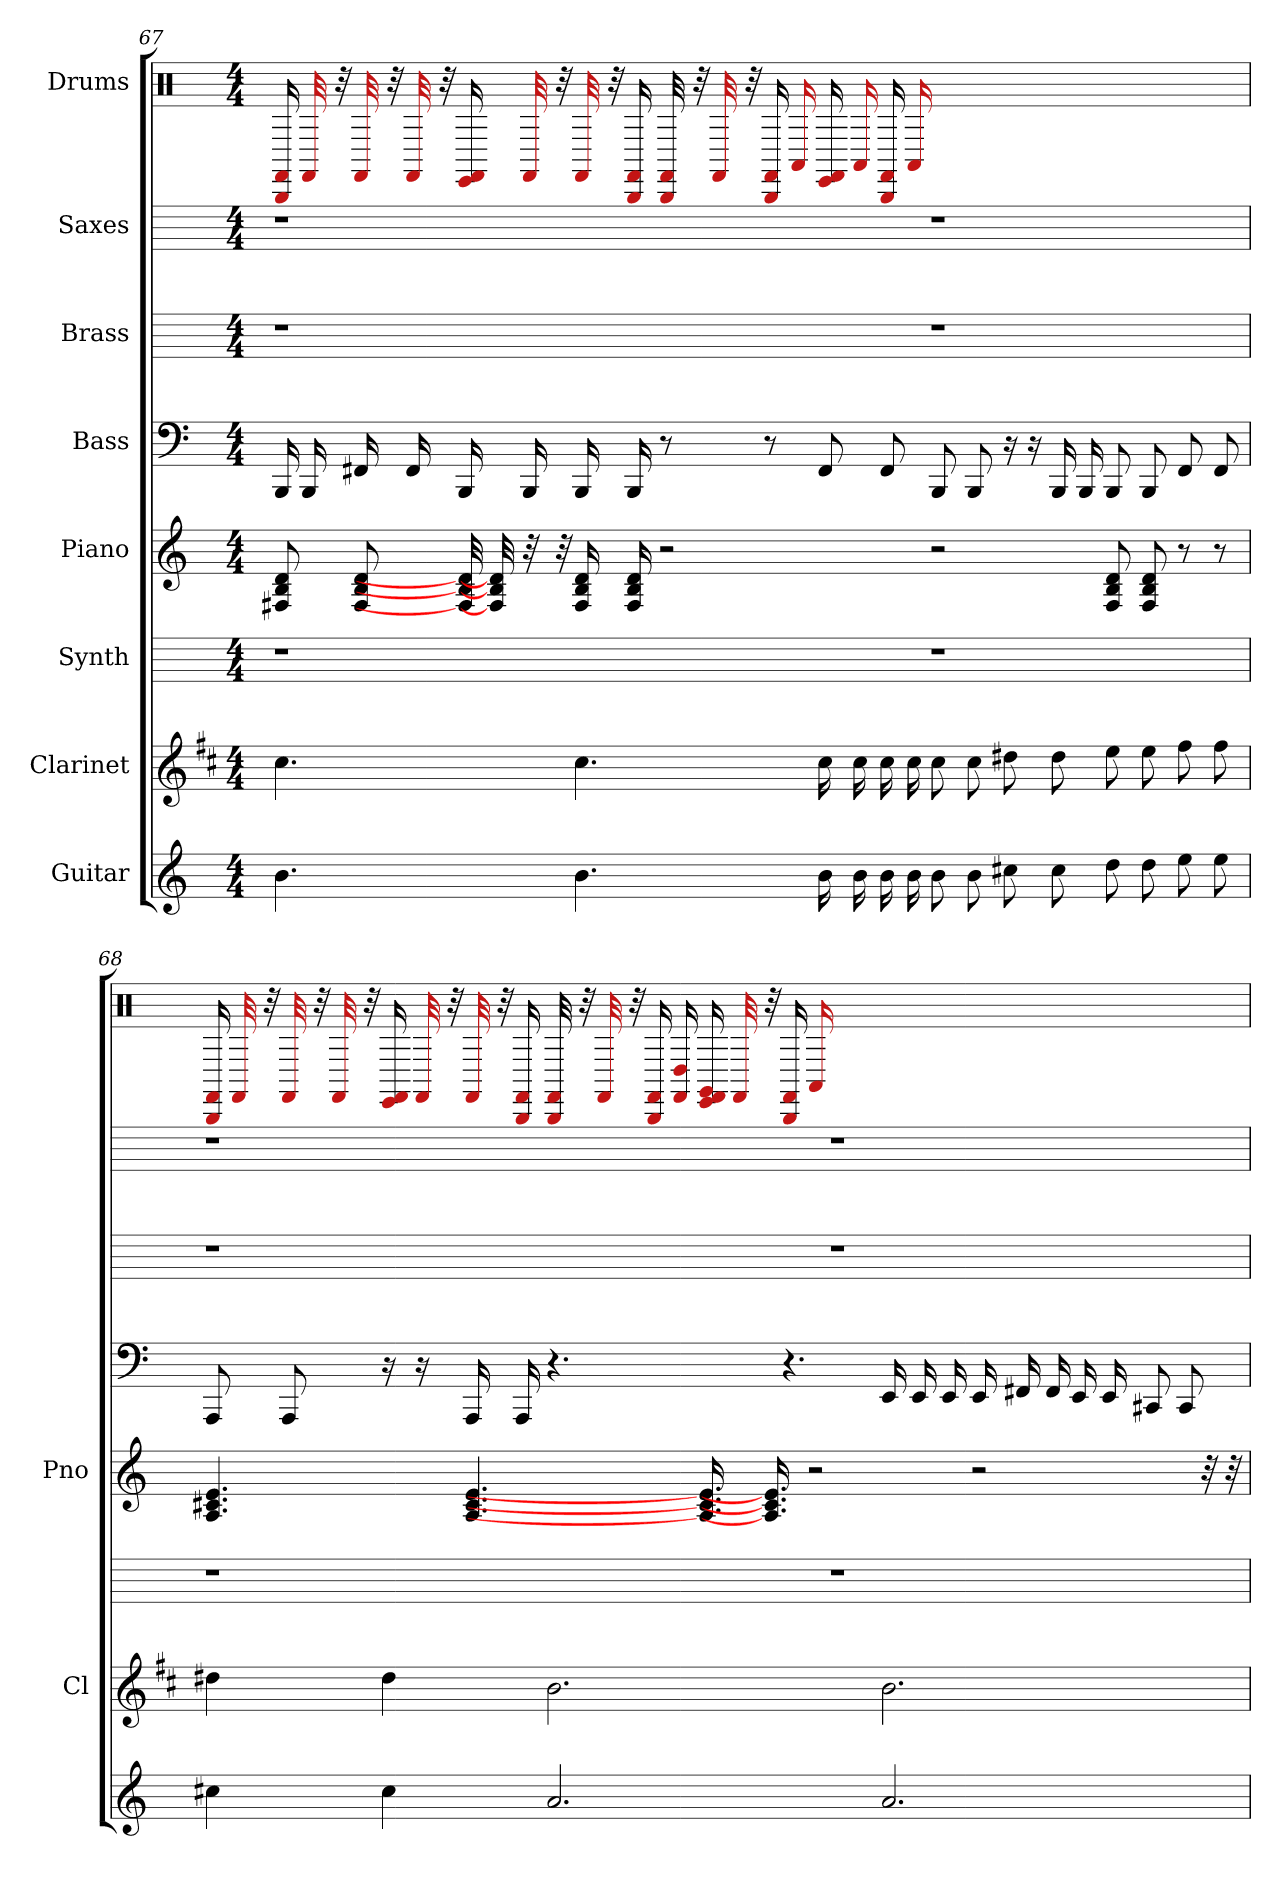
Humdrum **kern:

**kern	**kern	**kern	**kern	**kern	**kern	**kern	**kern
*part8	*part7	*part6	*part5	*part4	*part3	*part2	*part1
*staff8	*staff7	*staff6	*staff5	*staff4	*staff3	*staff2	*staff1
*I"Guitar	*I"Clarinet	*I"Synth	*I"Piano	*I"Bass	*I"Brass	*I"Saxes	*I"Drums
*	*I'Cl	*	*I'Pno	*	*	*	*
*	*	*	*	*	*	*	*clefX
*	*ITrd1c2	*	*	*	*	*ITrd8c14	*
*k[]	*k[]	*k[]	*k[]	*k[]	*k[]	*k[]	*k[]
*M4/4	*M4/4	*M4/4	*M4/4	*M4/4	*M4/4	*M4/4	*M4/4
=67	=67	=67	=67	=67	=67	=67	=67
4.b	4.b	1r	8d 8B 8F#	16BBB	1r	1r	16BBB 16FF#
.	.	.	.	16BBB	.	.	32FF#
.	.	.	.	.	.	.	32r
.	.	.	8d 8B 8F#	16FF#	.	.	32FF#
.	.	.	.	.	.	.	32r
.	.	.	.	16FF#	.	.	32FF#
.	.	.	.	.	.	.	32r
.	.	.	32d] 32B] 32F#]	16BBB	.	.	16EE 16FF#
.	.	.	32d] 32B] 32F#]	.	.	.	.
.	.	.	32r	16BBB	.	.	32FF#
.	.	.	32r	.	.	.	32r
4.b	4.b	.	16d 16B 16F#	16BBB	.	.	32FF#
.	.	.	.	.	.	.	32r
.	.	.	16d 16B 16F#	16BBB	.	.	16BBB 16FF#
.	.	.	2r	8r	.	.	32BBB 32FF#
.	.	.	.	.	.	.	32r
.	.	.	.	.	.	.	32FF#
.	.	.	.	.	.	.	32r
.	.	.	.	8r	.	.	16BBB 16FF#
.	.	.	.	.	.	.	16AA#
16b	16b	.	.	8FF#	.	.	16EE 16FF#
16b	16b	.	.	.	.	.	16AA#
16b	16b	.	.	8FF#	.	.	16BBB 16FF#
16b	16b	.	.	.	.	.	16AA#
8b	8b	1r	2r	8BBB	1r	1r	1ryy
8b	8b	.	.	8BBB	.	.	.
8cc#	8cc#	.	.	16r	.	.	.
.	.	.	.	16r	.	.	.
8cc#	8cc#	.	.	16BBB	.	.	.
.	.	.	.	16BBB	.	.	.
8dd	8dd	.	8d 8B 8F#	8BBB	.	.	.
8dd	8dd	.	8d 8B 8F#	8BBB	.	.	.
8ee	8ee	.	8r	8FF#	.	.	.
8ee	8ee	.	8r	8FF#	.	.	.
=68	=68	=68	=68	=68	=68	=68	=68
4cc#	4cc#	1r	4.e 4.c# 4.A	8AAA	1r	1r	16BBB 16FF#
.	.	.	.	.	.	.	32FF#
.	.	.	.	.	.	.	32r
.	.	.	.	8AAA	.	.	32FF#
.	.	.	.	.	.	.	32r
.	.	.	.	.	.	.	32FF#
.	.	.	.	.	.	.	32r
4cc#	4cc#	.	.	16r	.	.	16EE 16FF#
.	.	.	.	16r	.	.	32FF#
.	.	.	.	.	.	.	32r
.	.	.	4.e 4.c# 4.A	16AAA	.	.	32FF#
.	.	.	.	.	.	.	32r
.	.	.	.	16AAA	.	.	16BBB 16FF#
2.a	2.a	.	.	4.r	.	.	32BBB 32FF#
.	.	.	.	.	.	.	32r
.	.	.	.	.	.	.	32FF#
.	.	.	.	.	.	.	32r
.	.	.	.	.	.	.	16BBB 16FF#
.	.	.	.	.	.	.	16FF# 16D
.	.	.	16.e] 16.c#] 16.A]	.	.	.	16EE 16FF# 16GG
.	.	.	.	.	.	.	32FF#
.	.	.	16.e] 16.c#] 16.A]	.	.	.	32r
.	.	.	.	4.r	.	.	16BBB 16FF#
.	.	.	2r	.	.	.	16AA#
.	.	1r	.	.	1r	1r	1ryy
2.a	2.a	.	.	16EE	.	.	.
.	.	.	.	16EE	.	.	.
.	.	.	.	16EE	.	.	.
.	.	.	2r	16EE	.	.	.
.	.	.	.	16FF#	.	.	.
.	.	.	.	16FF#	.	.	.
.	.	.	.	16EE	.	.	.
.	.	.	.	16EE	.	.	.
.	.	.	.	8CC#	.	.	.
.	.	.	.	8CC#	.	.	.
.	.	.	32r	.	.	.	.
.	.	.	32r	.	.	.	.
=	=	=	=	=	=	=	=
*-	*-	*-	*-	*-	*-	*-	*-
